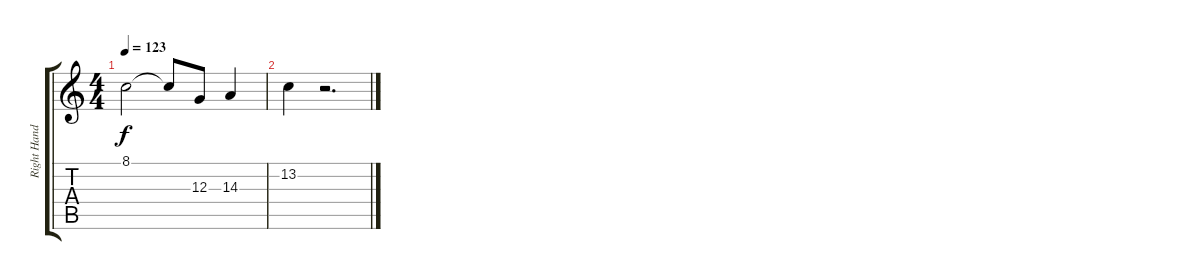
\track ("Right Hand" "Right Hand") {instrument honkytonkpiano}
\staff {score tabs}
\tuning (E4 B3 G3 D3 A2 E2) {hide}
\ts (4 4)
\tempo 123
\clef g2
\ks c
8.1{t}.2{dy f} 8.1{t}.8 12.3.8 14.3.4 |
13.2.4 r.2{d}
